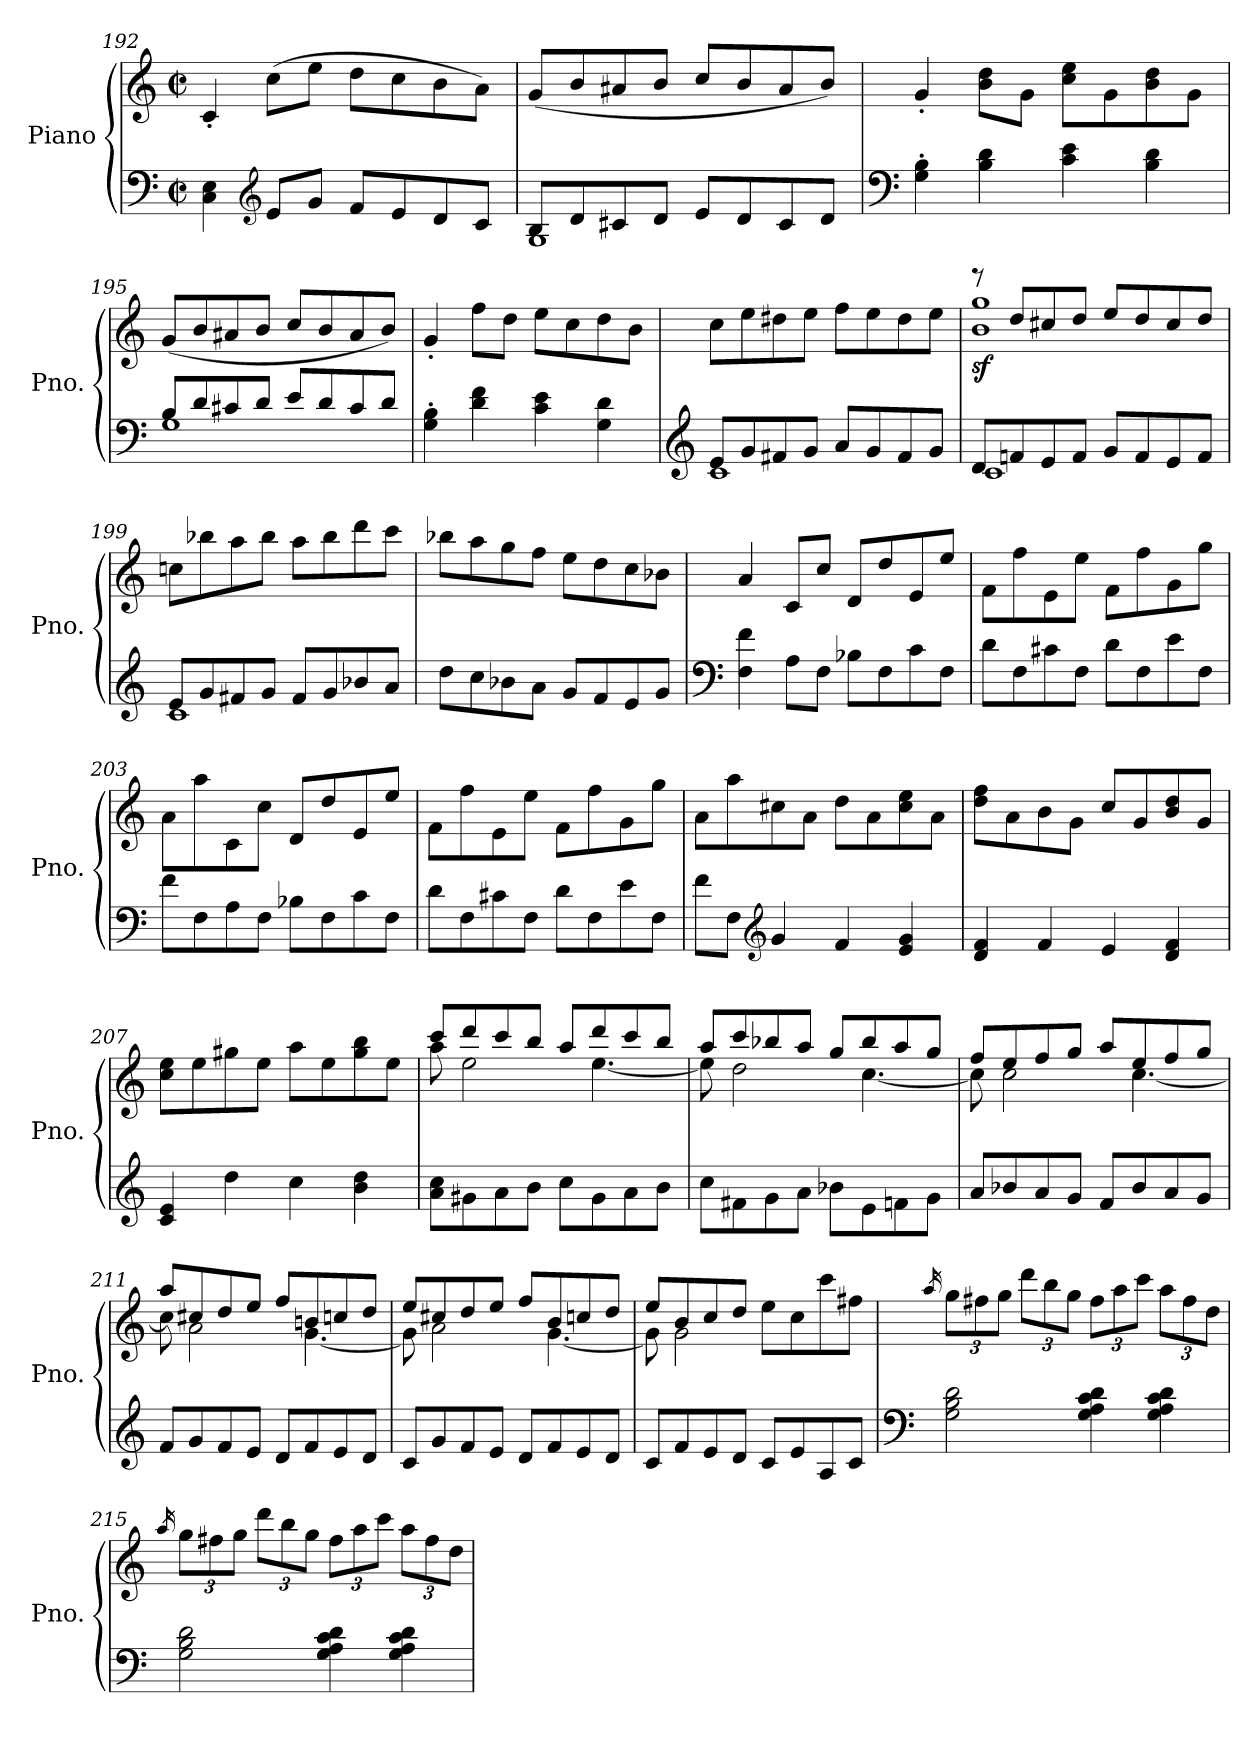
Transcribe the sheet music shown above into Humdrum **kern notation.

**kern	**kern	**dynam
*part1	*part1	*part1
*staff2	*staff1	*staff1/2
*I"Piano	*	*
*I'Pno.	*	*
*clefF4	*clefG2	*
*k[]	*k[]	*
*C:	*C:	*
*M2/2	*M2/2	*
*met(c|)	*met(c|)	*
=192	=192	=192
4C\ 4E\	4c'/	.
*clefG2	*	*
8e/L	(8cc\L	.
8g/J	8ee\J	.
8f/L	8dd\L	.
8e/	8cc\	.
8d/	8b\	.
8c/J	8a\J)	.
=193	=193	=193
*^	*	*
8B/L	1G	(8g/L	.
8d/	.	8b/	.
8c#X/	.	8a#X/	.
8d/J	.	8b/J	.
8e/L	.	8cc/L	.
8d/	.	8b/	.
8c#/	.	8a#/	.
8d/J	.	8b/J)	.
*v	*v	*	*
=194	=194	=194
*clefF4	*	*
4G\' 4B\'	4g'/	.
4B\ 4d\	8b\ 8dd\L	.
.	8g\J	.
4c\ 4e\	8cc\ 8ee\L	.
.	8g\	.
4B\ 4d\	8b\ 8dd\	.
.	8g\J	.
!!LO:LB:g=z
=195	=195	=195
*^	*	*
8B/L	1G	(8g/L	.
8d/	.	8b/	.
8c#X/	.	8a#X/	.
8d/J	.	8b/J	.
8e/L	.	8cc/L	.
8d/	.	8b/	.
8c#/	.	8a#/	.
8d/J	.	8b/J)	.
*v	*v	*	*
=196	=196	=196
4G\' 4B\'	4g'/	.
4d\ 4f\	8ff\L	.
.	8dd\J	.
4c\ 4e\	8ee\L	.
.	8cc\	.
4G\ 4d\	8dd\	.
.	8b\J	.
=197	=197	=197
*clefG2	*	*
*^	*	*
8e/L	1c	8cc\L	.
8g/	.	8ee\	.
8f#X/	.	8dd#X\	.
8g/J	.	8ee\J	.
8a/L	.	8ff\L	.
8g/	.	8ee\	.
8f#/	.	8dd#\	.
8g/J	.	8ee\J	.
=198	=198	=198	=198
*	*	*^	*
!	!	!	!	!LO:DY:b
8d/L	1c	8r	1b 1gg	sf
8fn/	.	8dd/L	.	.
8e/	.	8cc#X/	.	.
8f/J	.	8dd/J	.	.
8g/L	.	8ee/L	.	.
8f/	.	8dd/	.	.
8e/	.	8cc#/	.	.
8f/J	.	8dd/J	.	.
*	*	*v	*v	*
!!LO:LB:g=z
=199	=199	=199	=199
8e/L	1c	8ccn\L	.
8g/	.	8bb-X\	.
8f#X/	.	8aa\	.
8g/J	.	8bb-\J	.
8f#/L	.	8aa\L	.
8g/	.	8bb-\	.
8b-X/	.	8ddd\	.
8a/J	.	8ccc\J	.
*v	*v	*	*
=200	=200	=200
8dd\L	8bb-X\L	.
8cc\	8aa\	.
8b-X\	8gg\	.
8a\J	8ff\J	.
8g/L	8ee\L	.
8f/	8dd\	.
8e/	8cc\	.
8g/J	8b-X\J	.
=201	=201	=201
*clefF4	*	*
4F\ 4f\	4a/	.
8A\L	8c/L	.
8F\J	8cc/J	.
8B-X\L	8d/L	.
8F\	8dd/	.
8c\	8e/	.
8F\J	8ee/J	.
=202	=202	=202
8d\L	8f\L	.
8F\	8ff\	.
8c#X\	8e\	.
8F\J	8ee\J	.
8d\L	8f\L	.
8F\	8ff\	.
8e\	8g\	.
8F\J	8gg\J	.
!!LO:LB:g=z
=203	=203	=203
8f\L	8a\L	.
8F\	8aa\	.
8A\	8c\	.
8F\J	8cc\J	.
8B-X\L	8d/L	.
8F\	8dd/	.
8c\	8e/	.
8F\J	8ee/J	.
=204	=204	=204
8d\L	8f\L	.
8F\	8ff\	.
8c#X\	8e\	.
8F\J	8ee\J	.
8d\L	8f\L	.
8F\	8ff\	.
8e\	8g\	.
8F\J	8gg\J	.
=205	=205	=205
8f\L	8a\L	.
8F\J	8aa\	.
*clefG2	*	*
4g/	8cc#X\	.
.	8a\J	.
4f/	8dd\L	.
.	8a\	.
4e/ 4g/	8cc#\ 8ee\	.
.	8a\J	.
=206	=206	=206
4d/ 4f/	8dd\ 8ff\L	.
.	8a\	.
4f/	8b\	.
.	8g\J	.
4e/	8cc/L	.
.	8g/	.
4d/ 4f/	8b/ 8dd/	.
.	8g/J	.
!!LO:LB:g=z
=207	=207	=207
4c/ 4e/	8cc\ 8ee\L	.
.	8ee\	.
4dd\	8gg#X\	.
.	8ee\J	.
4cc\	8aa\L	.
.	8ee\	.
4b\ 4dd\	8gg#\ 8bb\	.
.	8ee\J	.
=208	=208	=208
*	*^	*
8a\ 8cc\L	8ccc/L	8aa\	.
8g#X\	8ddd/	2ee\	.
8a\	8ccc/	.	.
8b\J	8bb/J	.	.
8cc\L	8aa/L	.	.
8g#\	8ddd/	[4.ee\	.
8a\	8ccc/	.	.
8b\J	8bb/J	.	.
=209	=209	=209	=209
8cc\L	8aa/L	8ee\]	.
8f#X\	8ccc/	2dd\	.
8g\	8bb-X/	.	.
8a\J	8aa/J	.	.
8b-X\L	8gg/L	.	.
8e\	8bb-/	[4.cc\	.
8fn\	8aa/	.	.
8g\J	8gg/J	.	.
=210	=210	=210	=210
8a/L	8ff/L	8cc\]	.
8b-X/	8ee/	2cc\	.
8a/	8ff/	.	.
8g/J	8gg/J	.	.
8f/L	8aa/L	.	.
8b-/	8ee/	[4.cc\	.
8a/	8ff/	.	.
8g/J	8gg/J	.	.
!!LO:PB:g=z	!!
=211	=211	=211	=211
8f/L	8aa/L	8cc\]	.
8g/	8cc#X/	2a\	.
8f/	8dd/	.	.
8e/J	8ee/J	.	.
8d/L	8ff/L	.	.
8f/	8bn/	[4.g\	.
8e/	8ccn/	.	.
8d/J	8dd/J	.	.
=212	=212	=212	=212
8c/L	8ee/L	8g\]	.
8g/	8cc#X/	2a\	.
8f/	8dd/	.	.
8e/J	8ee/J	.	.
8d/L	8ff/L	.	.
8f/	8b/	[4.g\	.
8e/	8ccn/	.	.
8d/J	8dd/J	.	.
=213	=213	=213	=213
8c/L	8ee/L	8g\]	.
8f/	8b/	2g\	.
8e/	8cc/	.	.
8d/J	8dd/J	.	.
8c/L	8ee\L	.	.
8e/	8cc\	8ryy	.
8A/	8ccc\	4ryy	.
8c/J	8ff#X\J	.	.
*	*v	*v	*
=214	=214	=214
*clefF4	*	*
.	16qaa/	.
*	*Xbrackettup	*
2G\ 2B\ 2d\	12gg\L	.
.	12ff#X\	.
.	12gg\J	.
.	12ddd\L	.
.	12bb\	.
.	12gg\J	.
4G\ 4A\ 4c\ 4d\	12ff#\L	.
.	12aa\	.
.	12ccc\J	.
4G\ 4A\ 4c\ 4d\	12aa\L	.
.	12ff#\	.
.	12dd\J	.
!!LO:LB:g=z
=215	=215	=215
.	16qaa/	.
2G\ 2B\ 2d\	12gg\L	.
.	12ff#X\	.
.	12gg\J	.
.	12ddd\L	.
.	12bb\	.
.	12gg\J	.
4G\ 4A\ 4c\ 4d\	12ff#\L	.
.	12aa\	.
.	12ccc\J	.
4G\ 4A\ 4c\ 4d\	12aa\L	.
.	12ff#\	.
.	12dd\J	.
=	=	=
*-	*-	*-
